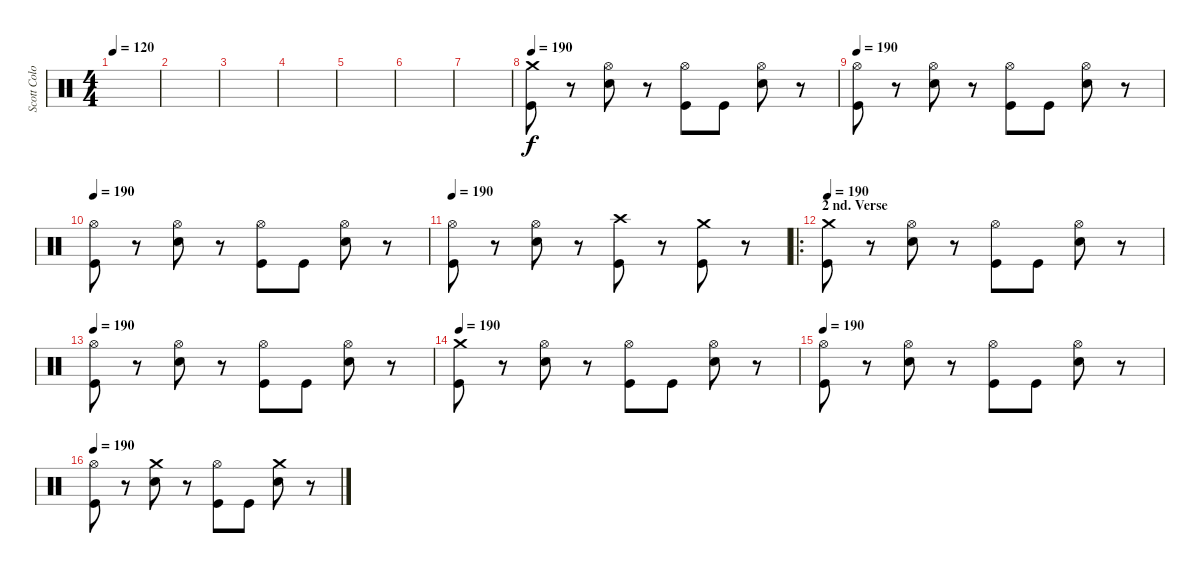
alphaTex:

\track ("Scott Colombus" "Scott Colo") {instrument percussion}
\staff {score}
\articulation defaults
\ts (4 4)
\tempo 120
\clef neutral
\ks c
|
|
|
|
|
|
|
\tempo 190
("Crash medium (hit)" "Kick (hit)").8 r.8 ("Hi-Hat (open)" "Snare (hit) 2").8 r.8 ("Hi-Hat (open)" "Kick (hit)").8 "Kick (hit)".8 ("Hi-Hat (open)" "Snare (hit) 2").8 r.8 |
\tempo 190
("Hi-Hat (open)" "Kick (hit)").8 r.8 ("Hi-Hat (open)" "Snare (hit) 2").8 r.8 ("Hi-Hat (open)" "Kick (hit)").8 "Kick (hit)".8 ("Hi-Hat (open)" "Snare (hit) 2").8 r.8 |
\tempo 190
("Hi-Hat (open)" "Kick (hit)").8 r.8 ("Hi-Hat (open)" "Snare (hit) 2").8 r.8 ("Hi-Hat (open)" "Kick (hit)").8 "Kick (hit)".8 ("Hi-Hat (open)" "Snare (hit) 2").8 r.8 |
\tempo 190
("Hi-Hat (open)" "Kick (hit)").8 r.8 ("Hi-Hat (open)" "Snare (hit) 2").8 r.8 ("Crash high (hit)" "Kick (hit)").8 r.8 ("Crash medium (hit)" "Kick (hit)").8 r.8 |
\ro
\section ("" "2 nd. Verse")
\tempo 190
("Crash medium (hit)" "Kick (hit)").8 r.8 ("Hi-Hat (open)" "Snare (hit) 2").8 r.8 ("Hi-Hat (open)" "Kick (hit)").8 "Kick (hit)".8 ("Hi-Hat (open)" "Snare (hit) 2").8 r.8 |
\tempo 190
("Hi-Hat (open)" "Kick (hit)").8 r.8 ("Hi-Hat (open)" "Snare (hit) 2").8 r.8 ("Hi-Hat (open)" "Kick (hit)").8 "Kick (hit)".8 ("Hi-Hat (open)" "Snare (hit) 2").8 r.8 |
\tempo 190
("Crash medium (hit)" "Kick (hit)").8 r.8 ("Hi-Hat (open)" "Snare (hit) 2").8 r.8 ("Hi-Hat (open)" "Kick (hit)").8 "Kick (hit)".8 ("Hi-Hat (open)" "Snare (hit) 2").8 r.8 |
\tempo 190
("Hi-Hat (open)" "Kick (hit)").8 r.8 ("Hi-Hat (open)" "Snare (hit) 2").8 r.8 ("Hi-Hat (open)" "Kick (hit)").8 "Kick (hit)".8 ("Hi-Hat (open)" "Snare (hit) 2").8 r.8 |
\tempo 190
("Hi-Hat (open)" "Kick (hit)").8 r.8 ("Crash medium (hit)" "Snare (hit) 2").8 r.8 ("Hi-Hat (open)" "Kick (hit)").8 "Kick (hit)".8 ("Crash medium (hit)" "Snare (hit) 2").8 r.8
